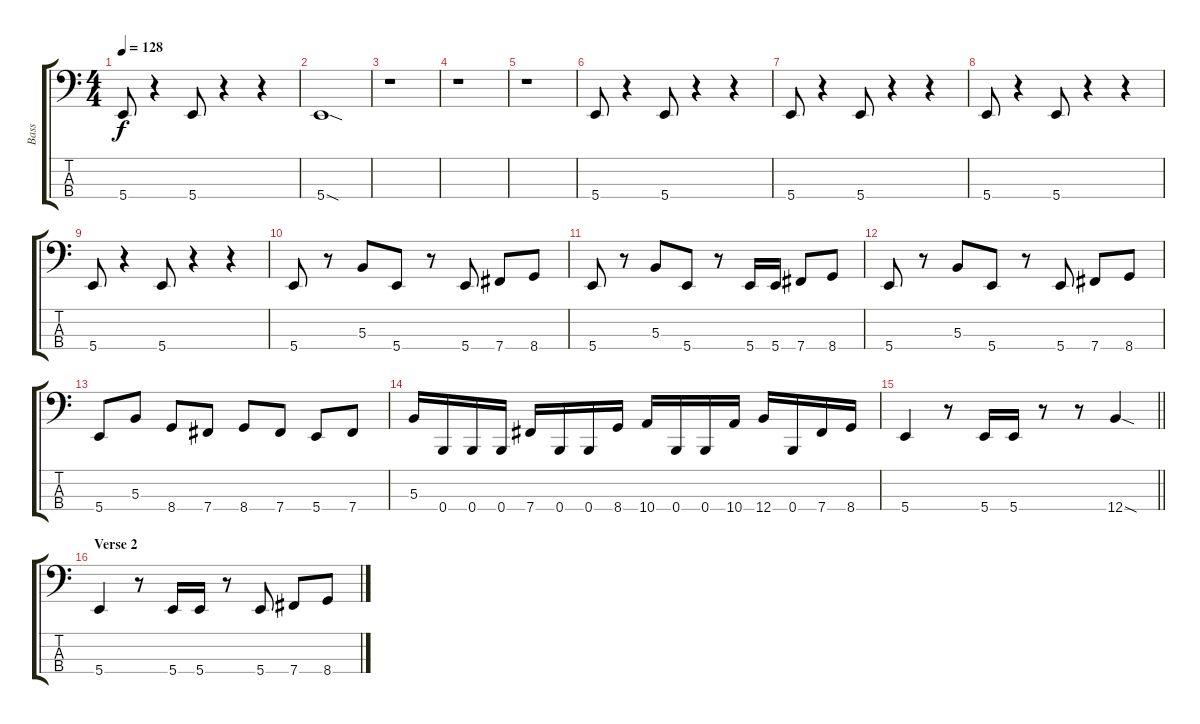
\track ("Bass" "Bass") {instrument electricbasspick}
\staff {score tabs}
\tuning (Gb2 B1 Gb1 B0) {hide}
\ts (4 4)
\tempo 128
\clef f4
\ks c
5.4.8{dy f} r.4 5.4.8 r.4 r.4 |
5.4{sod}.1 |
r.1 |
r.1 |
r.1 |
5.4.8 r.4 5.4.8 r.4 r.4 |
5.4.8 r.4 5.4.8 r.4 r.4 |
5.4.8 r.4 5.4.8 r.4 r.4 |
5.4.8 r.4 5.4.8 r.4 r.4 |
5.4.8 r.8 5.3.8 5.4.8 r.8 5.4.8 7.4.8 8.4.8 |
5.4.8 r.8 5.3.8 5.4.8 r.8 5.4.16 5.4.16 7.4.8 8.4.8 |
5.4.8 r.8 5.3.8 5.4.8 r.8 5.4.8 7.4.8 8.4.8 |
5.4.8 5.3.8 8.4.8 7.4.8 8.4.8 7.4.8 5.4.8 7.4.8 |
5.3.16 0.4.16 0.4.16 0.4.16 7.4.16 0.4.16 0.4.16 8.4.16 10.4.16 0.4.16 0.4.16 10.4.16 12.4.16 0.4.16 7.4.16 8.4.16 |
\barLineRight lightlight
5.4.4 r.8 5.4.16 5.4.16 r.8 r.8 12.4{sod}.4 |
\section ("" "Verse 2")
5.4.4 r.8 5.4.16 5.4.16 r.8 5.4.8 7.4.8 8.4.8
